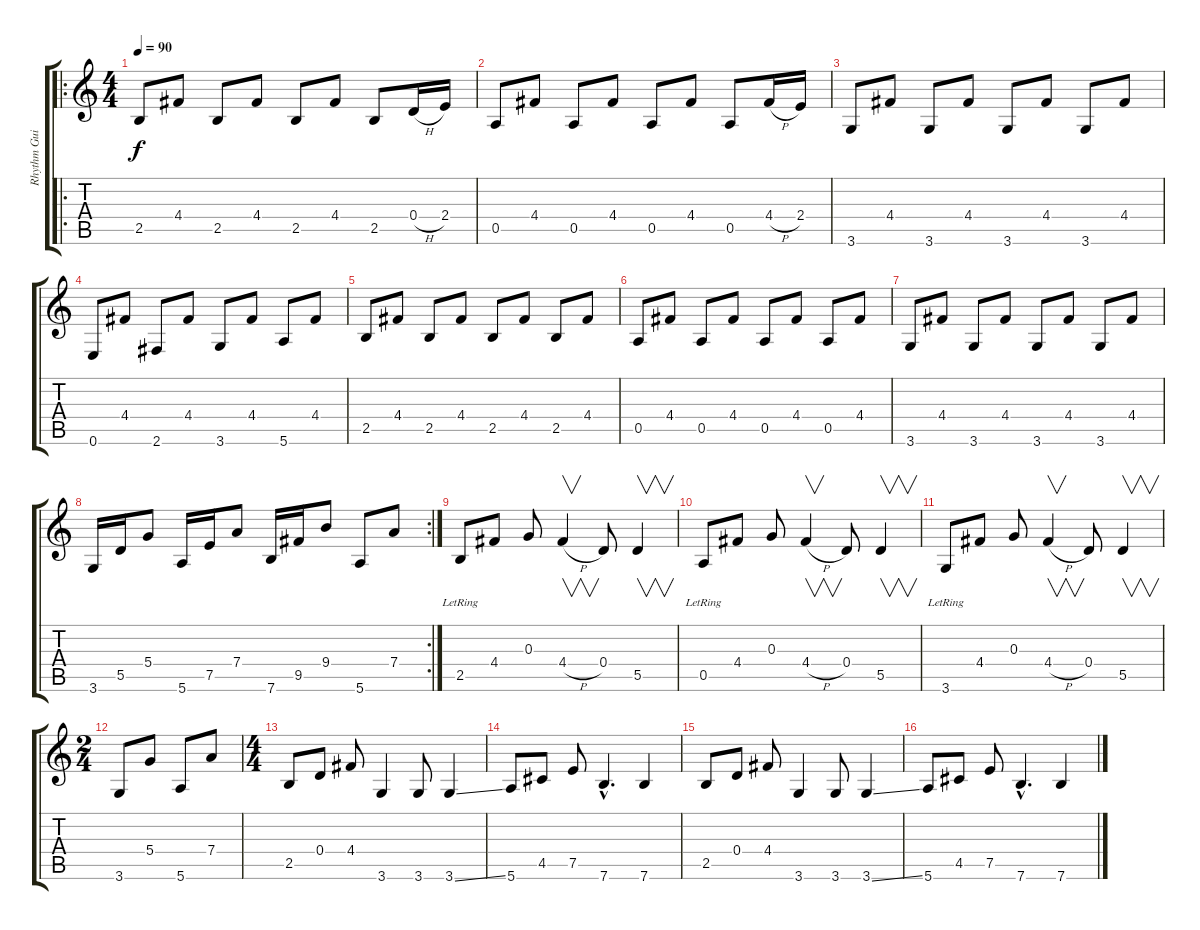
\track ("Rhythm Guitar" "Rhythm Gui") {instrument electricguitarclean}
\staff {score tabs}
\tuning (E4 B3 G3 D3 A2 E2) {hide}
\ro
\ts (4 4)
\tempo 90
\clef g2
\ks c
2.5.8{dy f} 4.4.8 2.5.8 4.4.8 2.5.8 4.4.8 2.5.8 0.4{h}.16 2.4.16 |
0.5.8 4.4.8 0.5.8 4.4.8 0.5.8 4.4.8 0.5.8 4.4{h}.16 2.4.16 |
3.6.8 4.4.8 3.6.8 4.4.8 3.6.8 4.4.8 3.6.8 4.4.8 |
0.6.8 4.4.8 2.6.8 4.4.8 3.6.8 4.4.8 5.6.8 4.4.8 |
2.5.8 4.4.8 2.5.8 4.4.8 2.5.8 4.4.8 2.5.8 4.4.8 |
0.5.8 4.4.8 0.5.8 4.4.8 0.5.8 4.4.8 0.5.8 4.4.8 |
3.6.8 4.4.8 3.6.8 4.4.8 3.6.8 4.4.8 3.6.8 4.4.8 |
\rc 2
3.6.16 5.5.16 5.4.8 5.6.16 7.5.16 7.4.8 7.6.16 9.5.16 9.4.8 5.6.8 7.4.8 |
2.5{lr}.8 4.4.8 0.3.8 4.4{h}.4{v} 0.4.8 5.5.4{v} |
0.5{lr}.8 4.4.8 0.3.8 4.4{h}.4{v} 0.4.8 5.5.4{v} |
3.6{lr}.8 4.4.8 0.3.8 4.4{h}.4{v} 0.4.8 5.5.4{v} |
\ts (2 4)
3.6.8 5.4.8 5.6.8 7.4.8 |
\ts (4 4)
2.5.8 0.4.8 4.4.8 3.6.4 3.6.8 3.6{ss}.4 |
5.6.8 4.5.8 7.5.8 7.6{hac}.4{d} 7.6.4 |
2.5.8 0.4.8 4.4.8 3.6.4 3.6.8 3.6{ss}.4 |
5.6.8 4.5.8 7.5.8 7.6{hac}.4{d} 7.6.4
